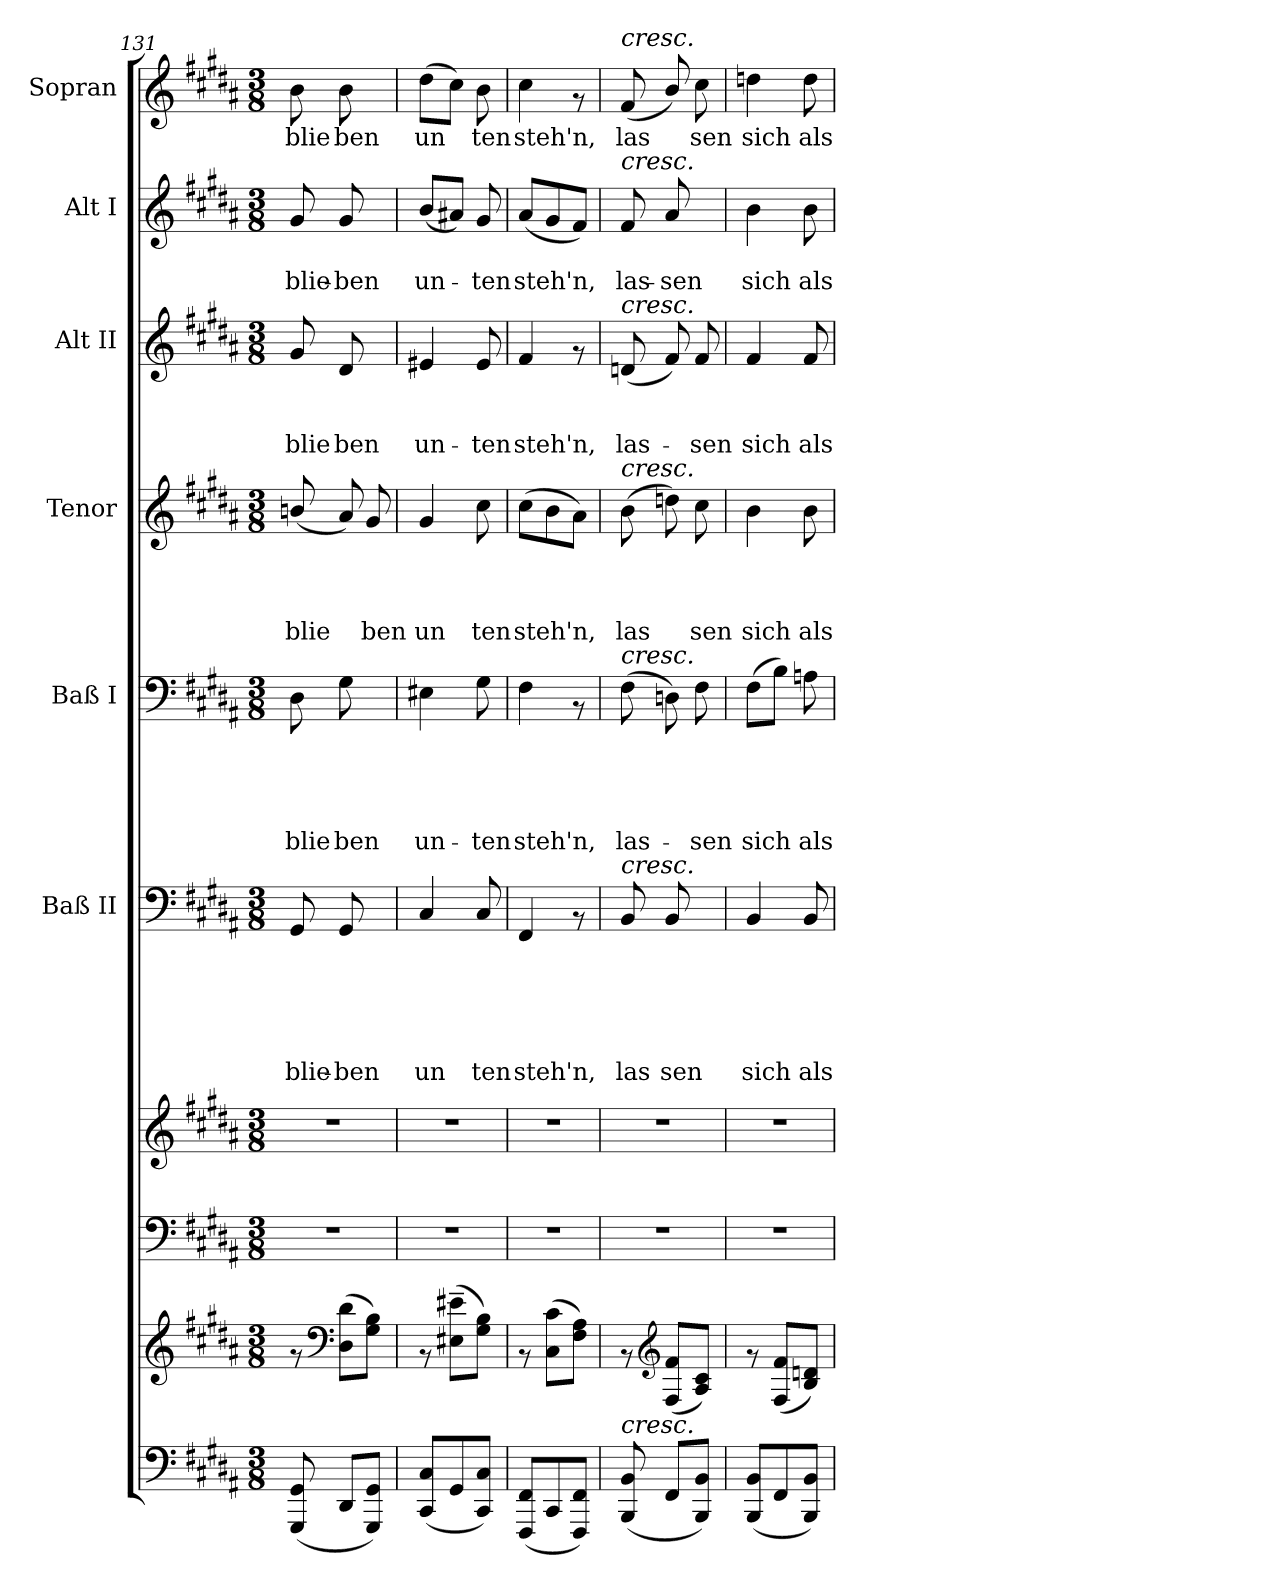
**kern	**kern	**kern	**kern	**kern	**text	**text	**text	**text	**text	**text	**kern	**text	**text	**text	**text	**text	**kern	**text	**text	**text	**text	**kern	**text	**text	**text	**kern	**text	**text	**kern	**text
*part10	*part9	*part8	*part7	*part6	*part6	*part6	*part6	*part6	*part6	*part6	*part5	*part5	*part5	*part5	*part5	*part5	*part4	*part4	*part4	*part4	*part4	*part3	*part3	*part3	*part3	*part2	*part2	*part2	*part1	*part1
*staff10	*staff9	*staff8	*staff7	*staff6	*staff6	*staff6	*staff6	*staff6	*staff6	*staff6	*staff5	*staff5	*staff5	*staff5	*staff5	*staff5	*staff4	*staff4	*staff4	*staff4	*staff4	*staff3	*staff3	*staff3	*staff3	*staff2	*staff2	*staff2	*staff1	*staff1
*	*	*	*	*I"Baß II	*	*	*	*	*	*	*I"Baß I	*	*	*	*	*	*I"Tenor	*	*	*	*	*I"Alt II	*	*	*	*I"Alt I	*	*	*I"Sopran	*
*	*	*	*	*I'B.II	*	*	*	*	*	*	*I'B.I	*	*	*	*	*	*I'T	*	*	*	*	*I'A.II	*	*	*	*I'A.I	*	*	*I'S	*
*clefF4	*clefG2	*clefF4	*clefG2	*clefF4	*	*	*	*	*	*	*clefF4	*	*	*	*	*	*clefG2	*	*	*	*	*clefG2	*	*	*	*clefG2	*	*	*clefG2	*
*k[f#c#g#d#a#]	*k[f#c#g#d#a#]	*k[f#c#g#d#a#]	*k[f#c#g#d#a#]	*k[f#c#g#d#a#]	*	*	*	*	*	*	*k[f#c#g#d#a#]	*	*	*	*	*	*k[f#c#g#d#a#]	*	*	*	*	*k[f#c#g#d#a#]	*	*	*	*k[f#c#g#d#a#]	*	*	*k[f#c#g#d#a#]	*
*B:	*B:	*B:	*B:	*B:	*	*	*	*	*	*	*B:	*	*	*	*	*	*B:	*	*	*	*	*B:	*	*	*	*B:	*	*	*B:	*
*M3/8	*M3/8	*M3/8	*M3/8	*M3/8	*	*	*	*	*	*	*M3/8	*	*	*	*	*	*M3/8	*	*	*	*	*M3/8	*	*	*	*M3/8	*	*	*M3/8	*
=131	=131	=131	=131	=131	=131	=131	=131	=131	=131	=131	=131	=131	=131	=131	=131	=131	=131	=131	=131	=131	=131	=131	=131	=131	=131	=131	=131	=131	=131	=131
!	!	!	!	!	!	!	!	!	!	!LO:LY:b	!	!	!	!	!	!LO:LY:b	!	!	!	!	!LO:LY:b	!	!	!	!LO:LY:b	!	!	!LO:LY:b	!	!LO:LY:b
(<8GGG#/ 8GG#/	8rf	4.r	4.r	8GG#/	.	.	.	.	.	blie-	8D#\	.	.	.	.	blie	(<8bn/	.	.	.	blie	8g#/	.	.	blie	8g#/	.	blie-	8b\	blie
*	*clefF4	*	*	*	*	*	*	*	*	*	*	*	*	*	*	*	*	*	*	*	*	*	*	*	*	*	*	*	*	*
!	!	!	!	!	!	!	!	!	!	!LO:LY:b	!	!	!	!	!	!LO:LY:b	!	!	!	!	!	!	!	!	!LO:LY:b	!	!	!LO:LY:b	!	!LO:LY:b
8DD#/L	(>8D#\ 8d#\L	.	.	8GG#/	.	.	.	.	.	-ben	8G#\	.	.	.	.	ben	8a#/)	.	.	.	.	8d#/	.	.	ben	8g#/	.	-ben	8b\	ben
!	!	!	!	!	!	!	!	!	!	!	!	!	!	!	!	!	!	!	!	!	!LO:LY:b	!	!	!	!	!	!	!	!	!
8GGG#/ 8GG#/J)	8G#\ 8B\J)	.	.	8ryy	.	.	.	.	.	.	8ryy	.	.	.	.	.	8g#/	.	.	.	ben	8ryy	.	.	.	8ryy	.	.	8ryy	.
!!LO:PB:g=z
=132!	=132!	=132!	=132!	=132!	=132!	=132!	=132!	=132!	=132!	=132!	=132!	=132!	=132!	=132!	=132!	=132!	=132!	=132!	=132!	=132!	=132!	=132!	=132!	=132!	=132!	=132!	=132!	=132!	=132!	=132!
!	!	!	!	!	!	!	!	!	!	!LO:LY:b	!	!	!	!	!	!LO:LY:b	!	!	!	!	!LO:LY:b	!	!	!	!LO:LY:b	!	!	!LO:LY:b	!	!LO:LY:b
(<8CC#/ 8C#/L	8rAA	4.r	4.r	4C#/	.	.	.	.	.	un	4E#X\	.	.	.	.	un-	4g#/	.	.	.	un	4e#X/	.	.	un-	(<8b/L	.	un-	(>8dd#\L	un
8GG#/	(>8E#X\~> 8e#X\~>L	.	.	.	.	.	.	.	.	.	.	.	.	.	.	.	.	.	.	.	.	.	.	.	.	8a#X/J)	.	.	8cc#\J)	.
!	!	!	!	!	!	!	!	!	!	!LO:LY:b	!	!	!	!	!	!LO:LY:b	!	!	!	!	!LO:LY:b	!	!	!	!LO:LY:b	!	!	!LO:LY:b	!	!LO:LY:b
8CC#/ 8C#/J)	8G#\ 8B\J)	.	.	8C#/	.	.	.	.	.	ten	8G#\	.	.	.	.	-ten	8cc#\	.	.	.	ten	8e#/	.	.	-ten	8g#/	.	-ten	8b\	ten
=133!	=133!	=133!	=133!	=133!	=133!	=133!	=133!	=133!	=133!	=133!	=133!	=133!	=133!	=133!	=133!	=133!	=133!	=133!	=133!	=133!	=133!	=133!	=133!	=133!	=133!	=133!	=133!	=133!	=133!	=133!
!	!	!	!	!	!	!	!	!	!	!LO:LY:b	!	!	!	!	!	!LO:LY:b	!	!	!	!	!LO:LY:b	!	!	!	!LO:LY:b	!	!	!LO:LY:b	!	!LO:LY:b
(<8FFF#/ 8FF#/L	8rAA	4.r	4.r	4FF#/	.	.	.	.	.	steh'n,	4F#\	.	.	.	.	steh'n,	(>8cc#\L	.	.	.	steh'n,	4f#/	.	.	steh'n,	(<8a#/L	.	steh'n,	4cc#\	steh'n,
8CC#/	(>8C#\ 8c#\L	.	.	.	.	.	.	.	.	.	.	.	.	.	.	.	8b\	.	.	.	.	.	.	.	.	8g#/	.	.	.	.
8FFF#/ 8FF#/J)	8F#\ 8A#\J)	.	.	8rAA	.	.	.	.	.	.	8rAA	.	.	.	.	.	8a#\J)	.	.	.	.	8rf	.	.	.	8f#/J)	.	.	8rf	.
=134!	=134!	=134!	=134!	=134!	=134!	=134!	=134!	=134!	=134!	=134!	=134!	=134!	=134!	=134!	=134!	=134!	=134!	=134!	=134!	=134!	=134!	=134!	=134!	=134!	=134!	=134!	=134!	=134!	=134!	=134!
!	!	!	!	!	!	!	!	!	!	!	!	!	!	!	!	!	!	!	!	!	!	!	!	!	!	!	!	!	!LO:TX:a:i:t=cresc.	!
!	!	!	!	!	!	!	!	!	!	!	!	!	!	!	!	!	!	!	!	!	!	!	!	!	!	!LO:TX:a:i:t=cresc.	!	!	!	!
!	!	!	!	!	!	!	!	!	!	!	!	!	!	!	!	!	!	!	!	!	!	!LO:TX:a:i:t=cresc.	!	!	!	!	!	!	!	!
!	!	!	!	!	!	!	!	!	!	!	!	!	!	!	!	!	!LO:TX:a:i:t=cresc.	!	!	!	!	!	!	!	!	!	!	!	!	!
!	!	!	!	!	!	!	!	!	!	!	!LO:TX:a:i:t=cresc.	!	!	!	!	!	!	!	!	!	!	!	!	!	!	!	!	!	!	!
!	!	!	!	!LO:TX:a:i:t=cresc.	!	!	!	!	!	!	!	!	!	!	!	!	!	!	!	!	!	!	!	!	!	!	!	!	!	!
!LO:TX:a:i:t=cresc.	!	!	!	!	!	!	!	!	!	!	!	!	!	!	!	!	!	!	!	!	!	!	!	!	!	!	!	!	!	!
!	!	!	!	!	!	!	!	!	!	!LO:LY:b	!	!	!	!	!	!LO:LY:b	!	!	!	!	!LO:LY:b	!	!	!	!LO:LY:b	!	!	!LO:LY:b	!	!LO:LY:b
(<8BBB/ 8BB/	8rAA	4.r	4.r	8BB/	.	.	.	.	.	las	(>8F#\	.	.	.	.	las-	(>8b\	.	.	.	las	(<8dn/	.	.	las-	8f#/	.	las-	(<8f#/	las
*	*clefG2	*	*	*	*	*	*	*	*	*	*	*	*	*	*	*	*	*	*	*	*	*	*	*	*	*	*	*	*	*
!	!	!	!	!	!	!	!	!	!	!LO:LY:b	!	!	!	!	!	!	!	!	!	!	!	!	!	!	!	!	!	!LO:LY:b	!	!
8FF#/L	(<8F#/ 8f#/L	.	.	8BB/	.	.	.	.	.	sen	8Dn\)	.	.	.	.	.	8ddn\)	.	.	.	.	8f#/)	.	.	.	8a#/	.	-sen	8b/)	.
!	!	!	!	!	!	!	!	!	!	!	!	!	!	!	!	!LO:LY:b	!	!	!	!	!LO:LY:b	!	!	!	!LO:LY:b	!	!	!	!	!LO:LY:b
8BBB/ 8BB/J)	8A#/ 8c#/J)	.	.	8ryy	.	.	.	.	.	.	8F#\	.	.	.	.	-sen	8cc#\	.	.	.	sen	8f#/	.	.	-sen	8ryy	.	.	8cc#\	sen
=135!	=135!	=135!	=135!	=135!	=135!	=135!	=135!	=135!	=135!	=135!	=135!	=135!	=135!	=135!	=135!	=135!	=135!	=135!	=135!	=135!	=135!	=135!	=135!	=135!	=135!	=135!	=135!	=135!	=135!	=135!
!	!	!	!	!	!	!	!	!	!	!LO:LY:b	!	!	!	!	!	!LO:LY:b	!	!	!	!	!LO:LY:b	!	!	!	!LO:LY:b	!	!	!LO:LY:b	!	!LO:LY:b
(<8BBB/ 8BB/L	8rf	4.r	4.r	4BB/	.	.	.	.	.	sich	(>8F#\L	.	.	.	.	sich	4b\	.	.	.	sich	4f#/	.	.	sich	4b\	.	sich	4ddn\	sich
8FF#/	(<8F#/ 8f#/L	.	.	.	.	.	.	.	.	.	8B\J)	.	.	.	.	.	.	.	.	.	.	.	.	.	.	.	.	.	.	.
!	!	!	!	!	!	!	!	!	!	!LO:LY:b	!	!	!	!	!	!LO:LY:b	!	!	!	!	!LO:LY:b	!	!	!	!LO:LY:b	!	!	!LO:LY:b	!	!LO:LY:b
8BBB/ 8BB/J)	8B/ 8dn/J)	.	.	8BB/	.	.	.	.	.	als	8An\	.	.	.	.	als	8b\	.	.	.	als	8f#/	.	.	als	8b\	.	als	8dd\	als
=!	=!	=!	=!	=!	=!	=!	=!	=!	=!	=!	=!	=!	=!	=!	=!	=!	=!	=!	=!	=!	=!	=!	=!	=!	=!	=!	=!	=!	=!	=!
*-	*-	*-	*-	*-	*-	*-	*-	*-	*-	*-	*-	*-	*-	*-	*-	*-	*-	*-	*-	*-	*-	*-	*-	*-	*-	*-	*-	*-	*-	*-
